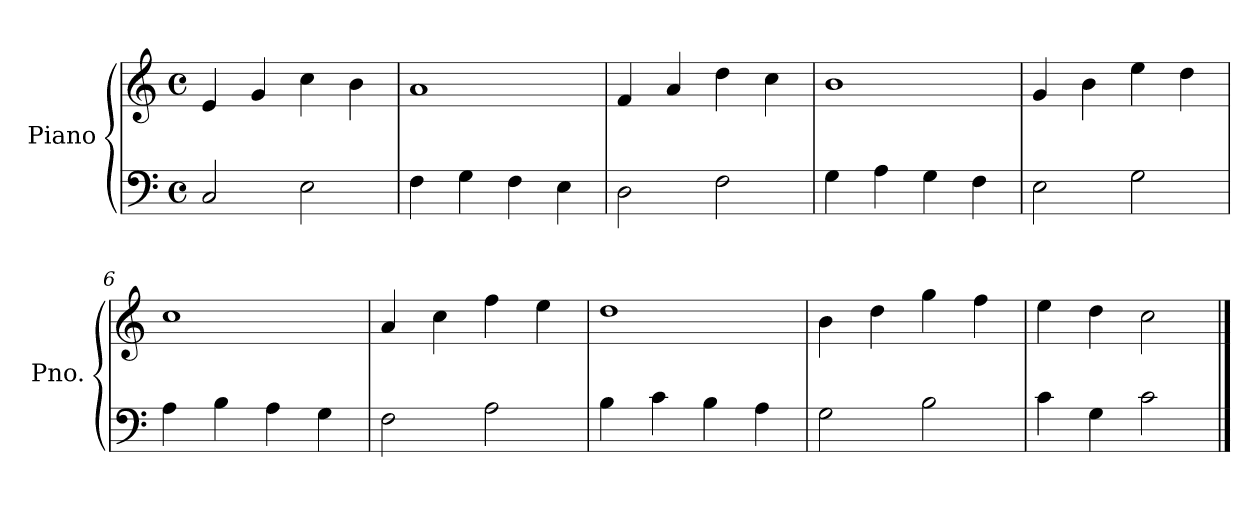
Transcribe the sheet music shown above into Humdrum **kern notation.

**kern	**kern
*part1	*part1
*staff2	*staff1
*I"Piano	*
*I'Pno.	*
*clefF4	*clefG2
*k[]	*k[]
*M4/4	*M4/4
*met(c)	*met(c)
=1	=1
2C/	4e/
.	4g/
2E\	4cc\
.	4b\
=2	=2
4F\	1a
4G\	.
4F\	.
4E\	.
=3	=3
2D\	4f/
.	4a/
2F\	4dd\
.	4cc\
=4	=4
4G\	1b
4A\	.
4G\	.
4F\	.
=5	=5
2E\	4g/
.	4b\
2G\	4ee\
.	4dd\
!!LO:LB:g=z
=6	=6
4A\	1cc
4B\	.
4A\	.
4G\	.
=7	=7
2F\	4a/
.	4cc\
2A\	4ff\
.	4ee\
=8	=8
4B\	1dd
4c\	.
4B\	.
4A\	.
=9	=9
2G\	4b\
.	4dd\
2B\	4gg\
.	4ff\
=10	=10
4c\	4ee\
4G\	4dd\
2c\	2cc\
==	==
*-	*-
